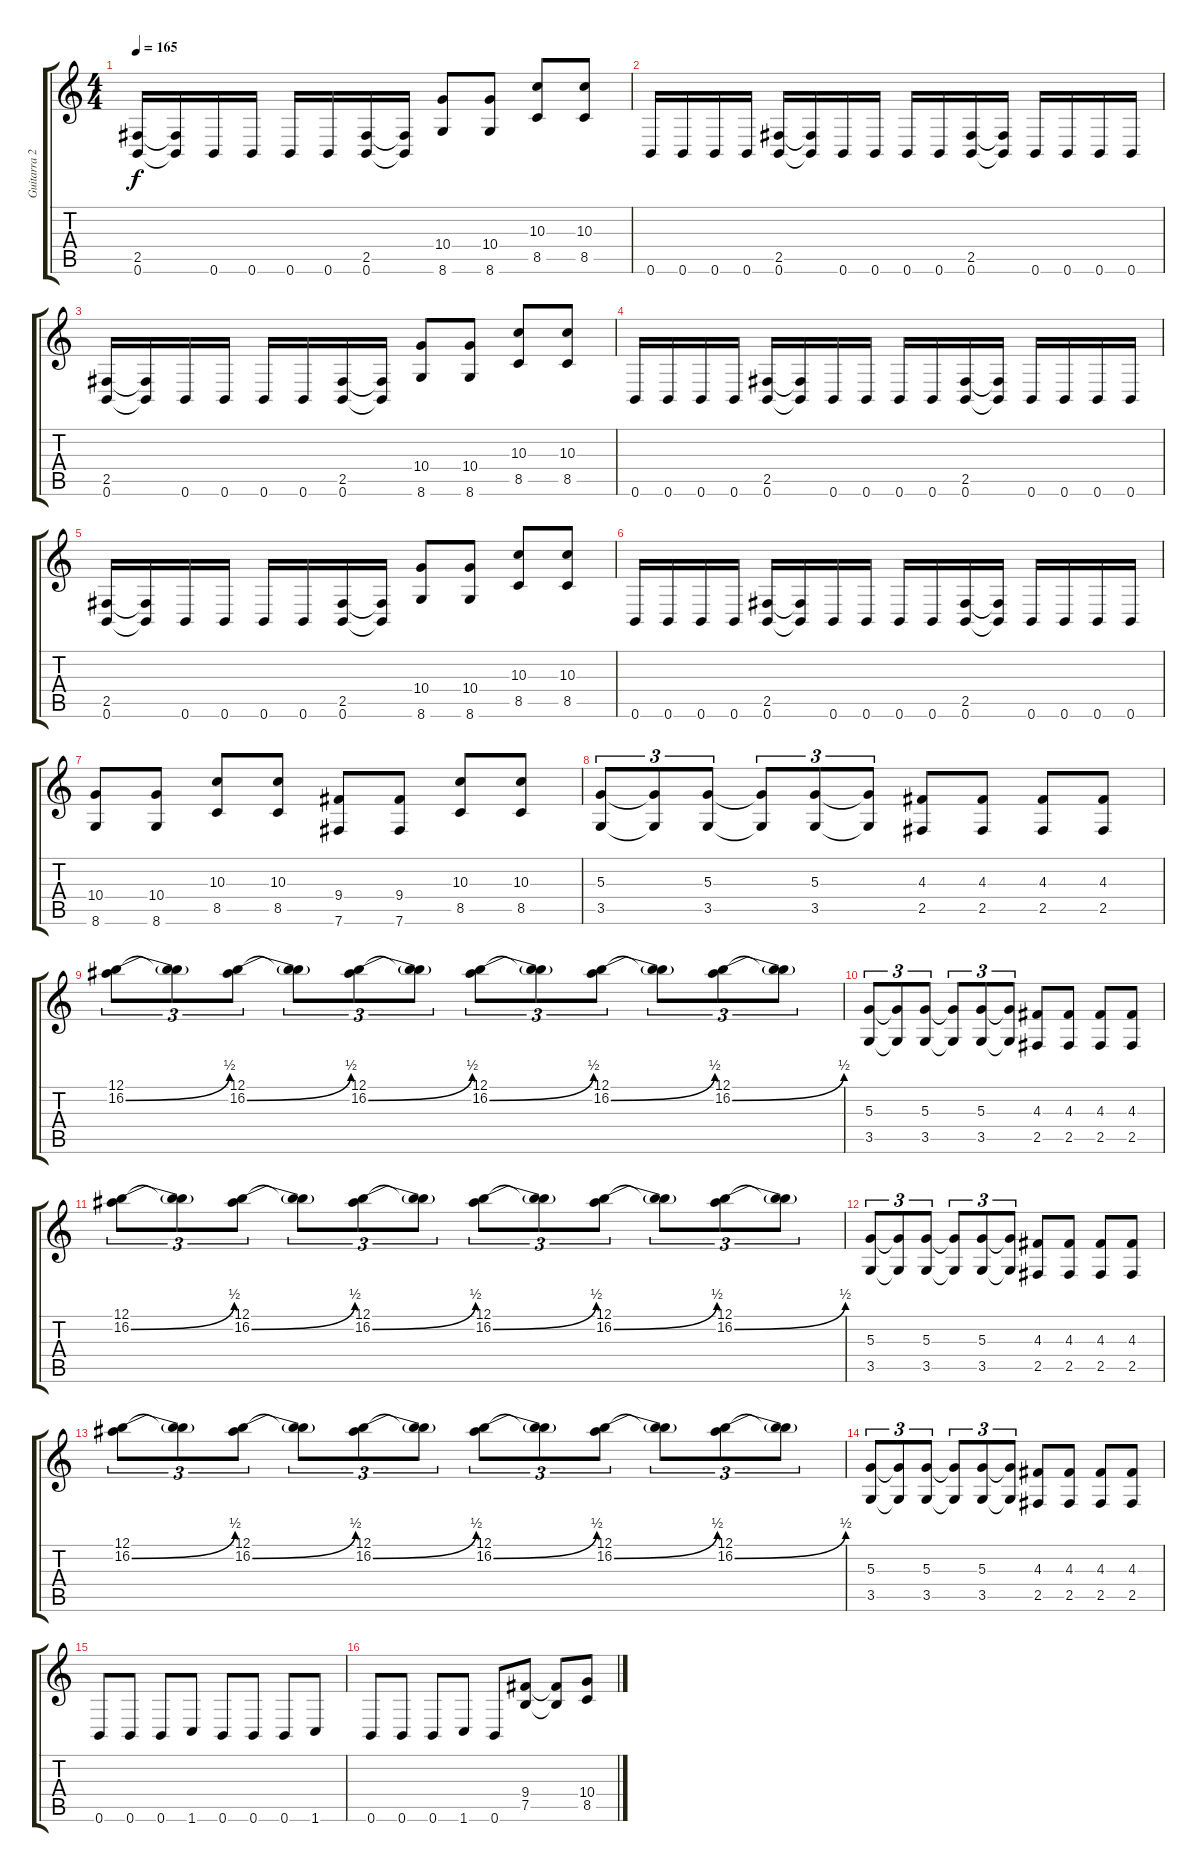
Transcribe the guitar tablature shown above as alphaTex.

\track ("Guitarra 2" "Guitarra 2") {instrument distortionguitar}
\staff {score tabs}
\tuning (B3 Gb3 D3 A2 E2 B1) {hide}
\ts (4 4)
\tempo 165
\clef g2
\ks c
(2.5 0.6).16{dy f} (2.5{t} 0.6{t}).16 0.6.16 0.6.16 0.6.16 0.6.16 (2.5 0.6).16 (2.5{t} 0.6{t}).16 (10.4 8.6).8 (10.4 8.6).8 (10.3 8.5).8 (10.3 8.5).8 |
0.6.16 0.6.16 0.6.16 0.6.16 (2.5 0.6).16 (2.5{t} 0.6{t}).16 0.6.16 0.6.16 0.6.16 0.6.16 (2.5 0.6).16 (2.5{t} 0.6{t}).16 0.6.16 0.6.16 0.6.16 0.6.16 |
(2.5 0.6).16 (2.5{t} 0.6{t}).16 0.6.16 0.6.16 0.6.16 0.6.16 (2.5 0.6).16 (2.5{t} 0.6{t}).16 (10.4 8.6).8 (10.4 8.6).8 (10.3 8.5).8 (10.3 8.5).8 |
0.6.16 0.6.16 0.6.16 0.6.16 (2.5 0.6).16 (2.5{t} 0.6{t}).16 0.6.16 0.6.16 0.6.16 0.6.16 (2.5 0.6).16 (2.5{t} 0.6{t}).16 0.6.16 0.6.16 0.6.16 0.6.16 |
(2.5 0.6).16 (2.5{t} 0.6{t}).16 0.6.16 0.6.16 0.6.16 0.6.16 (2.5 0.6).16 (2.5{t} 0.6{t}).16 (10.4 8.6).8 (10.4 8.6).8 (10.3 8.5).8 (10.3 8.5).8 |
0.6.16 0.6.16 0.6.16 0.6.16 (2.5 0.6).16 (2.5{t} 0.6{t}).16 0.6.16 0.6.16 0.6.16 0.6.16 (2.5 0.6).16 (2.5{t} 0.6{t}).16 0.6.16 0.6.16 0.6.16 0.6.16 |
(10.4 8.6).8 (10.4 8.6).8 (10.3 8.5).8 (10.3 8.5).8 (9.4 7.6).8 (9.4 7.6).8 (10.3 8.5).8 (10.3 8.5).8 |
(5.3 3.5).8{tu (3 2)} (5.3{t} 3.5{t}).8{tu (3 2)} (5.3 3.5).8{tu (3 2)} (5.3{t} 3.5{t}).8{tu (3 2)} (5.3 3.5).8{tu (3 2)} (5.3{t} 3.5{t}).8{tu (3 2)} (4.3 2.5).8 (4.3 2.5).8 (4.3 2.5).8 (4.3 2.5).8 |
(12.1 16.2{be (bend 0 0 60 2)}).8{tu (3 2)} (12.1{t} 16.2{t}).8{tu (3 2)} (12.1 16.2{be (bend 0 0 60 2)}).8{tu (3 2)} (12.1{t} 16.2{t}).8{tu (3 2)} (12.1 16.2{be (bend 0 0 60 2)}).8{tu (3 2)} (12.1{t} 16.2{t}).8{tu (3 2)} (12.1 16.2{be (bend 0 0 60 2)}).8{tu (3 2)} (12.1{t} 16.2{t}).8{tu (3 2)} (12.1 16.2{be (bend 0 0 60 2)}).8{tu (3 2)} (12.1{t} 16.2{t}).8{tu (3 2)} (12.1 16.2{be (bend 0 0 60 2)}).8{tu (3 2)} (12.1{t} 16.2{t}).8{tu (3 2)} |
(5.3 3.5).8{tu (3 2)} (5.3{t} 3.5{t}).8{tu (3 2)} (5.3 3.5).8{tu (3 2)} (5.3{t} 3.5{t}).8{tu (3 2)} (5.3 3.5).8{tu (3 2)} (5.3{t} 3.5{t}).8{tu (3 2)} (4.3 2.5).8 (4.3 2.5).8 (4.3 2.5).8 (4.3 2.5).8 |
(12.1 16.2{be (bend 0 0 60 2)}).8{tu (3 2)} (12.1{t} 16.2{t}).8{tu (3 2)} (12.1 16.2{be (bend 0 0 60 2)}).8{tu (3 2)} (12.1{t} 16.2{t}).8{tu (3 2)} (12.1 16.2{be (bend 0 0 60 2)}).8{tu (3 2)} (12.1{t} 16.2{t}).8{tu (3 2)} (12.1 16.2{be (bend 0 0 60 2)}).8{tu (3 2)} (12.1{t} 16.2{t}).8{tu (3 2)} (12.1 16.2{be (bend 0 0 60 2)}).8{tu (3 2)} (12.1{t} 16.2{t}).8{tu (3 2)} (12.1 16.2{be (bend 0 0 60 2)}).8{tu (3 2)} (12.1{t} 16.2{t}).8{tu (3 2)} |
(5.3 3.5).8{tu (3 2)} (5.3{t} 3.5{t}).8{tu (3 2)} (5.3 3.5).8{tu (3 2)} (5.3{t} 3.5{t}).8{tu (3 2)} (5.3 3.5).8{tu (3 2)} (5.3{t} 3.5{t}).8{tu (3 2)} (4.3 2.5).8 (4.3 2.5).8 (4.3 2.5).8 (4.3 2.5).8 |
(12.1 16.2{be (bend 0 0 60 2)}).8{tu (3 2)} (12.1{t} 16.2{t}).8{tu (3 2)} (12.1 16.2{be (bend 0 0 60 2)}).8{tu (3 2)} (12.1{t} 16.2{t}).8{tu (3 2)} (12.1 16.2{be (bend 0 0 60 2)}).8{tu (3 2)} (12.1{t} 16.2{t}).8{tu (3 2)} (12.1 16.2{be (bend 0 0 60 2)}).8{tu (3 2)} (12.1{t} 16.2{t}).8{tu (3 2)} (12.1 16.2{be (bend 0 0 60 2)}).8{tu (3 2)} (12.1{t} 16.2{t}).8{tu (3 2)} (12.1 16.2{be (bend 0 0 60 2)}).8{tu (3 2)} (12.1{t} 16.2{t}).8{tu (3 2)} |
(5.3 3.5).8{tu (3 2)} (5.3{t} 3.5{t}).8{tu (3 2)} (5.3 3.5).8{tu (3 2)} (5.3{t} 3.5{t}).8{tu (3 2)} (5.3 3.5).8{tu (3 2)} (5.3{t} 3.5{t}).8{tu (3 2)} (4.3 2.5).8 (4.3 2.5).8 (4.3 2.5).8 (4.3 2.5).8 |
0.6.8 0.6.8 0.6.8 1.6.8 0.6.8 0.6.8 0.6.8 1.6.8 |
0.6.8 0.6.8 0.6.8 1.6.8 0.6.8 (9.4 7.5).8 (9.4{t} 7.5{t}).8 (10.4 8.5).8
